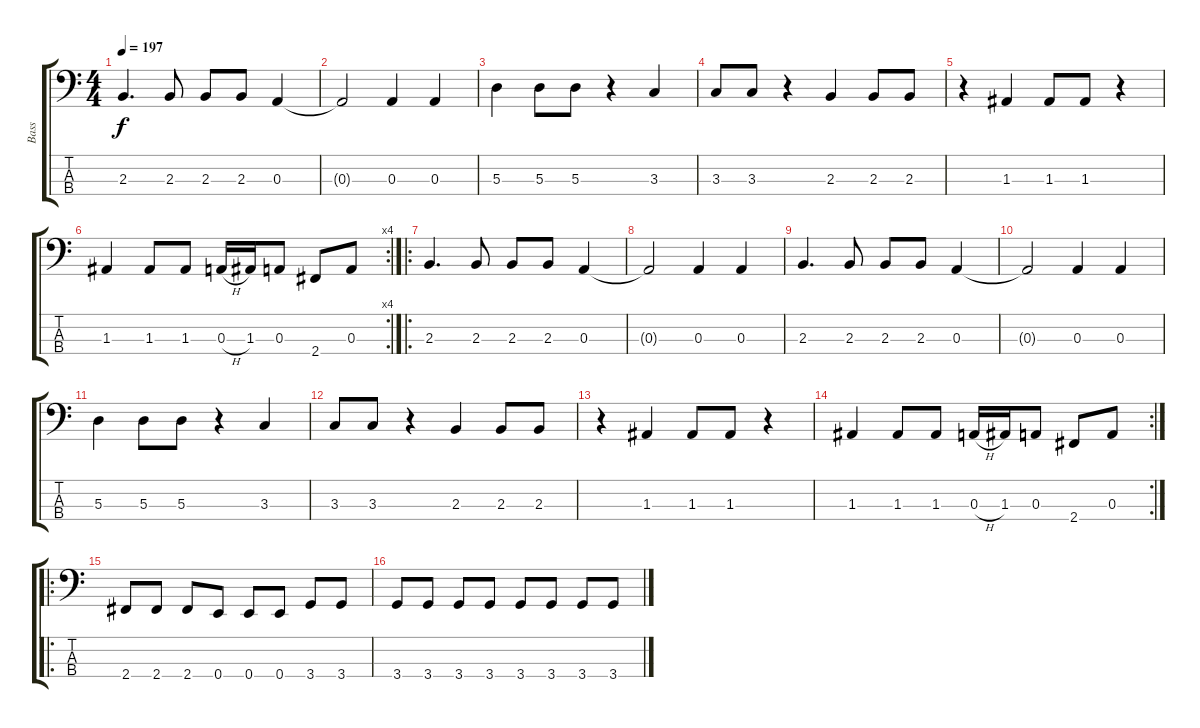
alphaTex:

\track ("Bass" "Bass") {instrument electricbassfinger}
\staff {score tabs}
\tuning (G2 D2 A1 E1) {hide}
\ts (4 4)
\tempo 197
\clef f4
\ks c
2.3.4{d dy f} 2.3.8 2.3.8 2.3.8 0.3.4 |
0.3{t}.2 0.3.4 0.3.4 |
5.3.4 5.3.8 5.3.8 r.4 3.3.4 |
3.3.8 3.3.8 r.4 2.3.4 2.3.8 2.3.8 |
r.4 1.3.4 1.3.8 1.3.8 r.4 |
\rc 4
1.3.4 1.3.8 1.3.8 0.3{h}.16 1.3.16 0.3.8 2.4.8 0.3.8 |
\ro
2.3.4{d} 2.3.8 2.3.8 2.3.8 0.3.4 |
0.3{t}.2 0.3.4 0.3.4 |
2.3.4{d} 2.3.8 2.3.8 2.3.8 0.3.4 |
0.3{t}.2 0.3.4 0.3.4 |
5.3.4 5.3.8 5.3.8 r.4 3.3.4 |
3.3.8 3.3.8 r.4 2.3.4 2.3.8 2.3.8 |
r.4 1.3.4 1.3.8 1.3.8 r.4 |
\rc 2
1.3.4 1.3.8 1.3.8 0.3{h}.16 1.3.16 0.3.8 2.4.8 0.3.8 |
\ro
2.4.8 2.4.8 2.4.8 0.4.8 0.4.8 0.4.8 3.4.8 3.4.8 |
3.4.8 3.4.8 3.4.8 3.4.8 3.4.8 3.4.8 3.4.8 3.4.8
